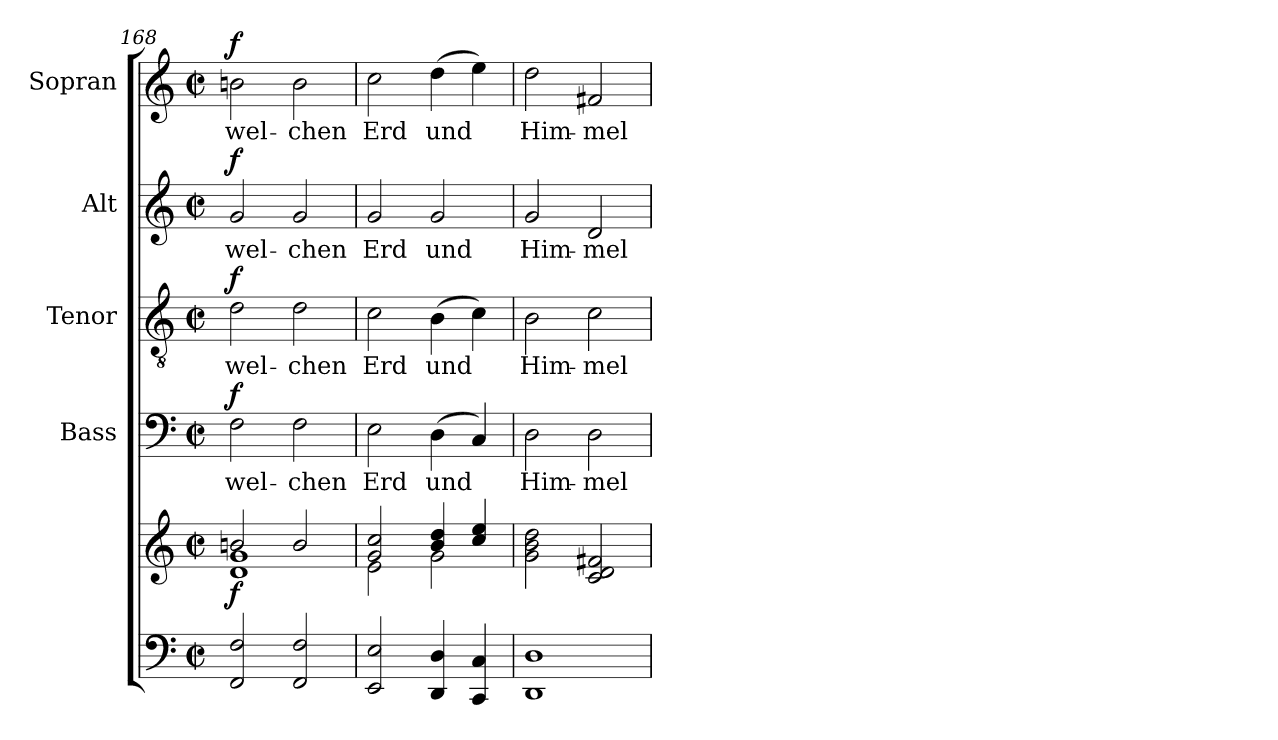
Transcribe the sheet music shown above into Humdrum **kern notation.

**kern	**kern	**dynam	**kern	**text	**dynam	**kern	**text	**dynam	**kern	**text	**dynam	**kern	**text	**dynam
*part5	*part5	*part5	*part4	*part4	*part4	*part3	*part3	*part3	*part2	*part2	*part2	*part1	*part1	*part1
*staff6	*staff5	*staff5/6	*staff4	*staff4	*staff4	*staff3	*staff3	*staff3	*staff2	*staff2	*staff2	*staff1	*staff1	*staff1
*	*	*	*I"Bass	*	*	*I"Tenor	*	*	*I"Alt	*	*	*I"Sopran	*	*
*	*	*	*I'B.	*	*	*I'T.	*	*	*I'A.	*	*	*I'S.	*	*
*clefF4	*clefG2	*	*clefF4	*	*	*clefGv2	*	*	*clefG2	*	*	*clefG2	*	*
*k[]	*k[]	*	*k[]	*	*	*k[]	*	*	*k[]	*	*	*k[]	*	*
*C:	*C:	*	*C:	*	*	*C:	*	*	*C:	*	*	*C:	*	*
*M2/2	*M2/2	*	*M2/2	*	*	*M2/2	*	*	*M2/2	*	*	*M2/2	*	*
*met(c|)	*met(c|)	*	*met(c|)	*	*	*met(c|)	*	*	*met(c|)	*	*	*met(c|)	*	*
=168	=168	=168	=168	=168	=168	=168	=168	=168	=168	=168	=168	=168	=168	=168
*	*^	*	*	*	*	*	*	*	*	*	*	*	*	*
!	!	!	!LO:DY:b	!	!LO:LY:b	!LO:DY:a	!	!LO:LY:b	!LO:DY:a	!	!LO:LY:b	!LO:DY:a	!	!LO:LY:b	!LO:DY:a
2FF/ 2F/	2bn/	1d 1g	f	2F\	wel-	f	2d\	wel-	f	2g/	wel-	f	2bn\	wel-	f
!	!	!	!	!	!LO:LY:b	!	!	!LO:LY:b	!	!	!LO:LY:b	!	!	!LO:LY:b	!
2FF/ 2F/	2b/	.	.	2F\	-chen	.	2d\	-chen	.	2g/	-chen	.	2b\	-chen	.
=169	=169	=169	=169	=169	=169	=169	=169	=169	=169	=169	=169	=169	=169	=169	=169
!	!	!	!	!	!LO:LY:b	!	!	!LO:LY:b	!	!	!LO:LY:b	!	!	!LO:LY:b	!
2EE/ 2E/	2g/ 2cc/	2e\	.	2E\	Erd	.	2c\	Erd	.	2g/	Erd	.	2cc\	Erd	.
!	!	!	!	!	!LO:LY:b	!	!	!LO:LY:b	!	!	!LO:LY:b	!	!	!LO:LY:b	!
4DD/ 4D/	4b/ 4dd/	2g\	.	(>4D\	und	.	(>4B\	und	.	2g/	und	.	(>4dd\	und	.
4CC/ 4C/	4cc/ 4ee/	.	.	4C/)	.	.	4c\)	.	.	.	.	.	4ee\)	.	.
*	*v	*v	*	*	*	*	*	*	*	*	*	*	*	*	*
!!LO:PB:g=z
=170	=170	=170	=170	=170	=170	=170	=170	=170	=170	=170	=170	=170	=170	=170
!	!	!	!	!LO:LY:b	!	!	!LO:LY:b	!	!	!LO:LY:b	!	!	!LO:LY:b	!
1DD 1D	2g\ 2b\ 2dd\	.	2D\	Him-	.	2B\	Him-	.	2g/	Him-	.	2dd\	Him-	.
!	!	!	!	!LO:LY:b	!	!	!LO:LY:b	!	!	!LO:LY:b	!	!	!LO:LY:b	!
.	2c/ 2d/ 2f#X/	.	2D\	-mel	.	2c\	-mel	.	2d/	-mel	.	2f#X/	-mel	.
=	=	=	=	=	=	=	=	=	=	=	=	=	=	=
*-	*-	*-	*-	*-	*-	*-	*-	*-	*-	*-	*-	*-	*-	*-
